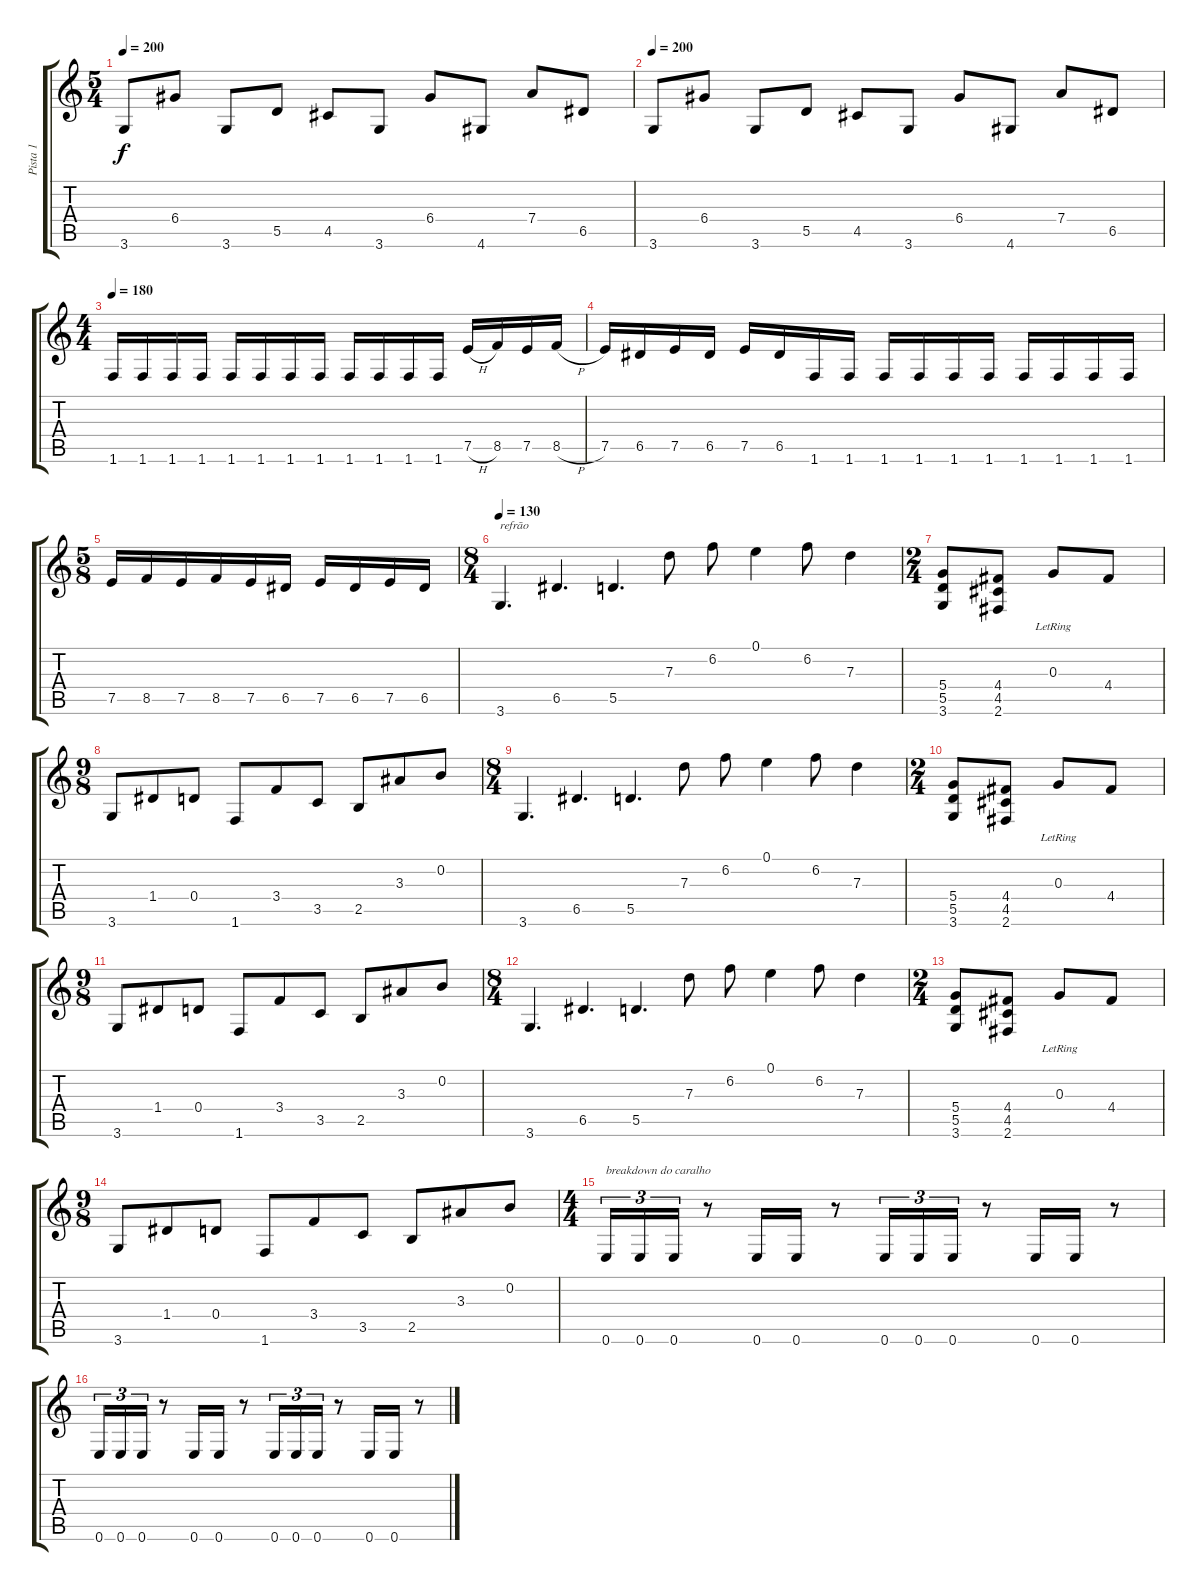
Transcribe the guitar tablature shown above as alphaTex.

\track ("Pista 1" "Pista 1") {instrument acousticguitarsteel}
\staff {score tabs}
\tuning (E4 B3 G3 D3 A2 E2) {hide}
\ts (5 4)
\tempo 200
\clef g2
\ks c
3.6.8{dy f} 6.4.8 3.6.8 5.5.8 4.5.8 3.6.8 6.4.8 4.6.8 7.4.8 6.5.8 |
\tempo 200
3.6.8 6.4.8 3.6.8 5.5.8 4.5.8 3.6.8 6.4.8 4.6.8 7.4.8 6.5.8 |
\ts (4 4)
\tempo 180
1.6.16 1.6.16 1.6.16 1.6.16 1.6.16 1.6.16 1.6.16 1.6.16 1.6.16 1.6.16 1.6.16 1.6.16 7.5{h}.16 8.5.16 7.5.16 8.5{h}.16 |
7.5.16 6.5.16 7.5.16 6.5.16 7.5.16 6.5.16 1.6.16 1.6.16 1.6.16 1.6.16 1.6.16 1.6.16 1.6.16 1.6.16 1.6.16 1.6.16 |
\ts (5 8)
7.5.16 8.5.16 7.5.16 8.5.16 7.5.16 6.5.16 7.5.16 6.5.16 7.5.16 6.5.16 |
\ts (8 4)
\tempo 130
3.6.4{d txt "refrão"} 6.5.4{d} 5.5.4{d} 7.3.8 6.2.8 0.1.4 6.2.8 7.3.4 |
\ts (2 4)
(5.4 5.5 3.6).8 (4.4 4.5 2.6).8 0.3{lr}.8 4.4.8 |
\ts (9 8)
3.6.8 1.4.8 0.4.8 1.6.8 3.4.8 3.5.8 2.5.8 3.3.8 0.2.8 |
\ts (8 4)
3.6.4{d} 6.5.4{d} 5.5.4{d} 7.3.8 6.2.8 0.1.4 6.2.8 7.3.4 |
\ts (2 4)
(5.4 5.5 3.6).8 (4.4 4.5 2.6).8 0.3{lr}.8 4.4.8 |
\ts (9 8)
3.6.8 1.4.8 0.4.8 1.6.8 3.4.8 3.5.8 2.5.8 3.3.8 0.2.8 |
\ts (8 4)
3.6.4{d} 6.5.4{d} 5.5.4{d} 7.3.8 6.2.8 0.1.4 6.2.8 7.3.4 |
\ts (2 4)
(5.4 5.5 3.6).8 (4.4 4.5 2.6).8 0.3{lr}.8 4.4.8 |
\ts (9 8)
3.6.8 1.4.8 0.4.8 1.6.8 3.4.8 3.5.8 2.5.8 3.3.8 0.2.8 |
\ts (4 4)
0.6.16{tu (3 2) txt "breakdown do caralho"} 0.6.16{tu (3 2)} 0.6.16{tu (3 2)} r.8 0.6.16 0.6.16 r.8 0.6.16{tu (3 2)} 0.6.16{tu (3 2)} 0.6.16{tu (3 2)} r.8 0.6.16 0.6.16 r.8 |
0.6.16{tu (3 2)} 0.6.16{tu (3 2)} 0.6.16{tu (3 2)} r.8 0.6.16 0.6.16 r.8 0.6.16{tu (3 2)} 0.6.16{tu (3 2)} 0.6.16{tu (3 2)} r.8 0.6.16 0.6.16 r.8
